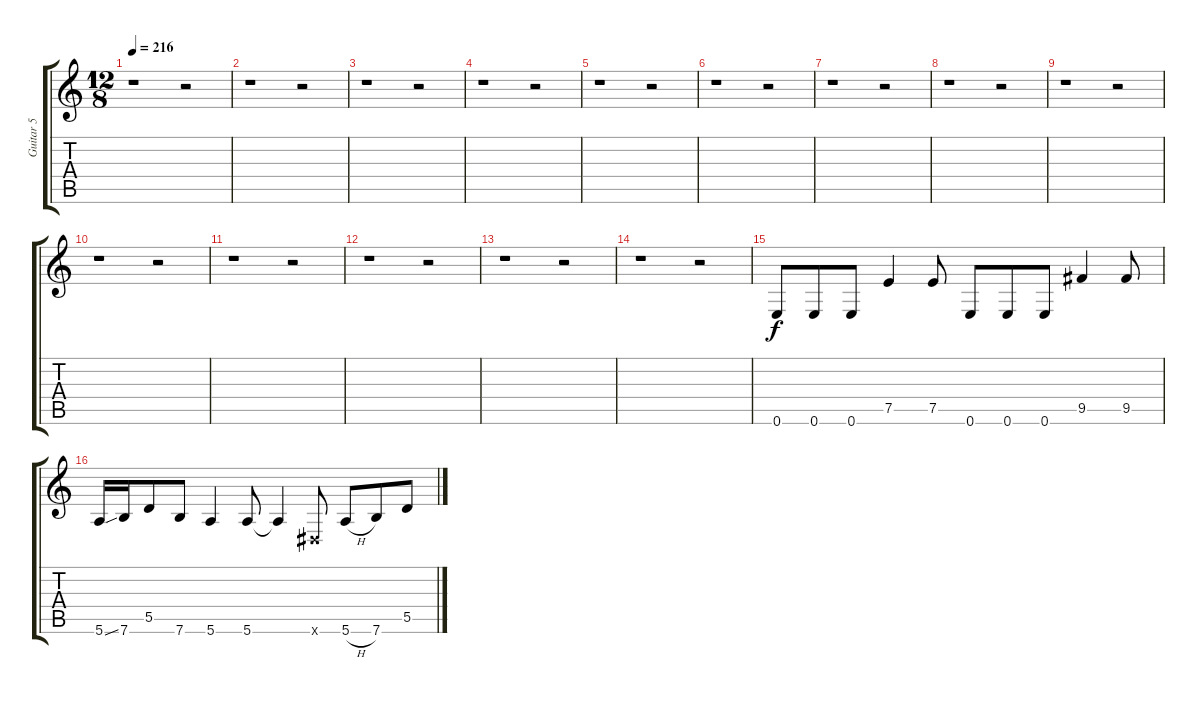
\track ("Guitar 5" "Guitar 5") {instrument electricguitarclean}
\staff {score tabs}
\tuning (E4 B3 G3 D3 A2 E2) {hide}
\ts (12 8)
\tempo 216
\clef g2
\ks c
r.1{dy f instrument electricguitarclean} r.2 |
r.1 r.2 |
r.1 r.2 |
r.1 r.2 |
r.1 r.2 |
r.1 r.2 |
r.1 r.2 |
r.1 r.2 |
r.1 r.2 |
r.1 r.2 |
r.1 r.2 |
r.1 r.2 |
r.1 r.2 |
r.1 r.2 |
0.6.8 0.6.8 0.6.8 7.5.4 7.5.8 0.6.8 0.6.8 0.6.8 9.5.4 9.5.8 |
5.6{ss}.16 7.6.16 5.5.8 7.6.8 5.6.4 5.6.8 5.6{t}.4 -1.6{x}.8 5.6{h}.8 7.6.8 5.5.8
